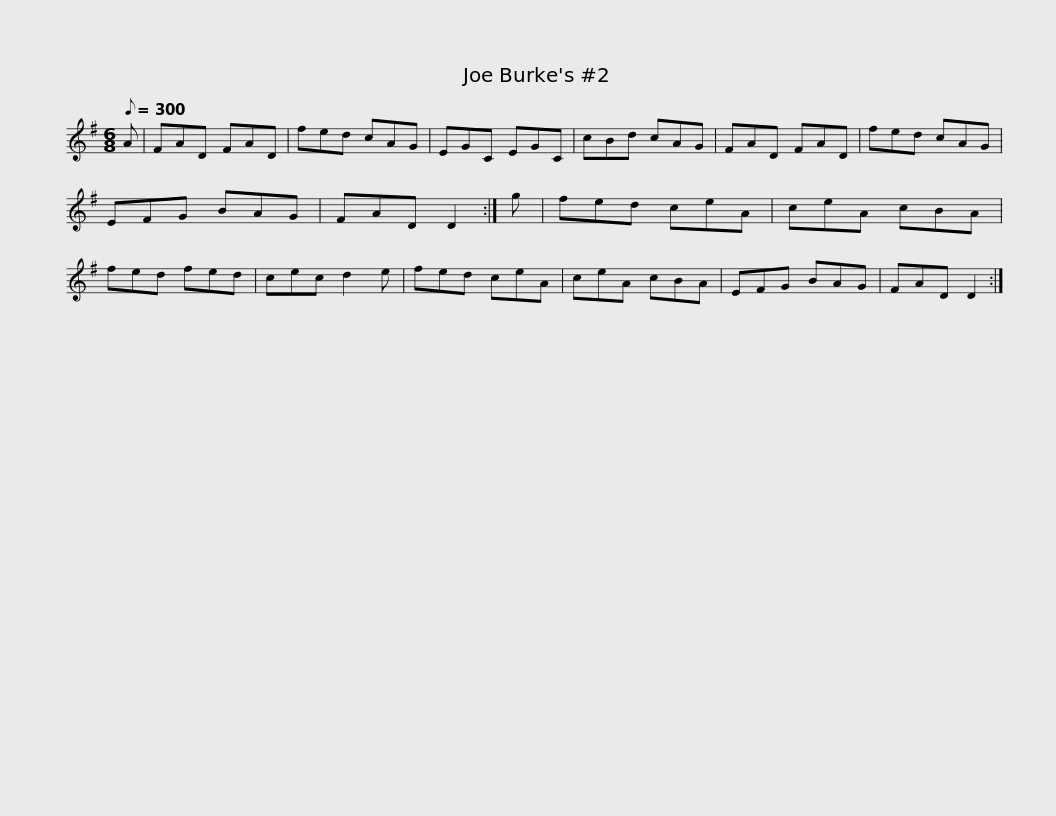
X:1
L:1/8
Q:1/8=300
M:6/8
I:linebreak $
K:G
V:1 treble
V:1
 A | FAD FAD | fed cAG | EGC EGC | cBd cAG | %5
 FAD FAD | fed cAG | EFG BAG |$ FAD D2 :| g | %10
 fed ceA | ceA cBA | fed fed | cec d2 e | fed ceA | %15
 ceA cBA |$ EFG BAG | FAD D2 :| %18
